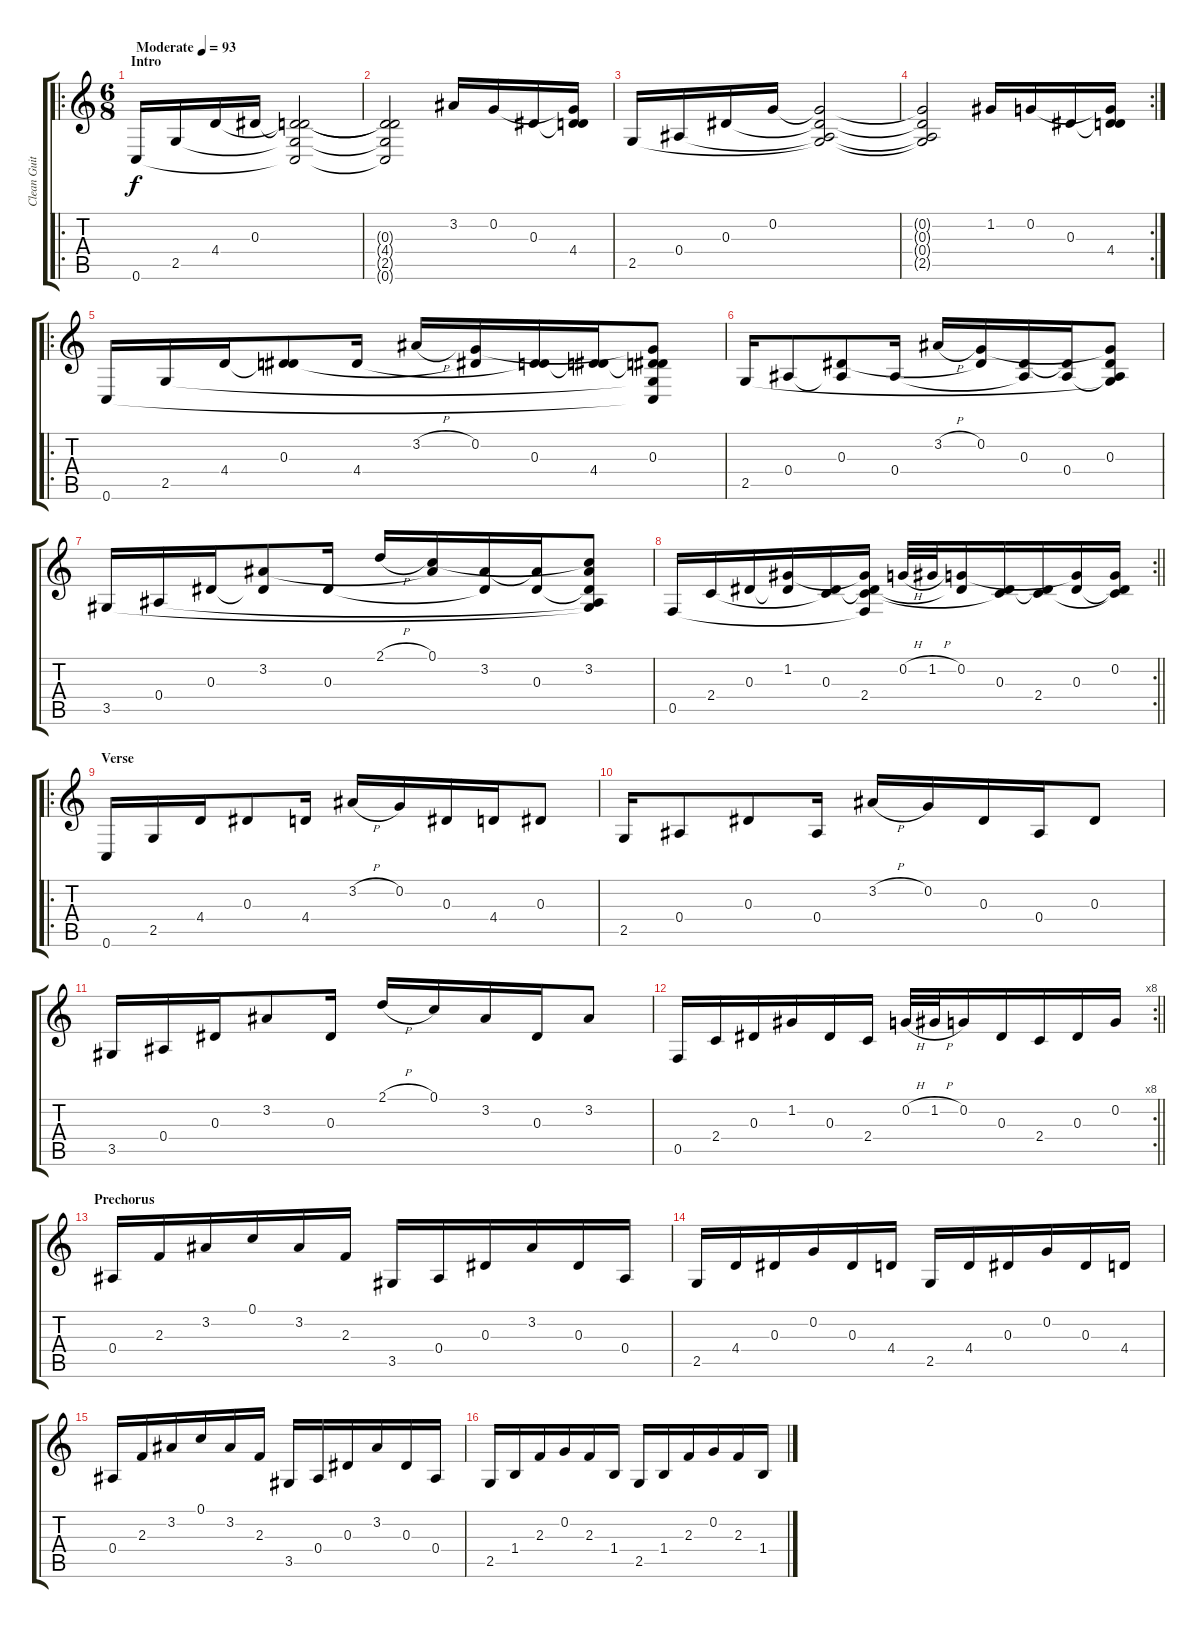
\track ("Clean Guitar" "Clean Guit") {instrument electricguitarclean}
\staff {score tabs}
\tuning (C4 G3 Eb3 Bb2 F2 C2) {hide}
\ro
\ts (6 8)
\section ("" "Intro")
\tempo (93 "Moderate")
\clef g2
\ks c
0.6.16{dy f instrument electricguitarclean} 2.5.16 4.4.16 0.3.16 (0.3{t} 4.4{t} 2.5{t} 0.6{t}).2 |
(0.3{t} 4.4{t} 2.5{t} 0.6{t}).2 3.2.16 0.2.16 0.3.16 (0.2{t} 0.3{t} 4.4).16 |
2.5.16 0.4.16 0.3.16 0.2.16 (0.2{t} 0.3{t} 0.4{t} 2.5{t}).2 |
\rc 2
(0.2{t} 0.3{t} 0.4{t} 2.5{t}).2 1.2.16 0.2.16 0.3.16 (0.2{t} 0.3{t} 4.4).16 |
\ro
0.6.16 2.5.16 4.4.16 (0.3 4.4{t}).8 4.4.16 3.2{h}.16 (0.2 0.3{t}).16 (0.3 4.4{t}).16 (0.3{t} 4.4).16 (0.2{t} 0.3 4.4{t} 2.5{t} 0.6{t}).8 |
2.5.16 0.4.8 (0.3 0.4{t}).8 0.4.16 3.2{h}.16 (0.2 0.3{t}).16 (0.3 0.4{t}).16 (0.3{t} 0.4).16 (0.2{t} 0.3 0.4{t} 2.5{t}).8 |
3.5.16 0.4.16 0.3.16 (3.2 0.3{t}).8 0.3.16 2.1{h}.16 (0.1 3.2{t}).16 (3.2 0.3{t}).16 (3.2{t} 0.3).16 (0.1{t} 3.2 0.3{t} 0.4{t} 3.5{t}).8 |
\rc 2
\barLineRight lightlight
0.5.16 2.4.16 0.3.16 (1.2 0.3{t}).16 (0.3 2.4{t}).16 (1.2{t} 0.3{t} 2.4 0.5{t}).16 0.2{h}.32 1.2{h}.32 (0.2 0.3{t}).16 (0.3 2.4{t}).16 (0.3{t} 2.4).16 (0.2{t} 0.3).16 (0.2 0.3{t} 2.4{t}).16 |
\ro
\section ("" "Verse")
0.6.16 2.5.16 4.4.16 0.3.8 4.4.16 3.2{h}.16 0.2.16 0.3.16 4.4.16 0.3.8 |
2.5.16 0.4.8 0.3.8 0.4.16 3.2{h}.16 0.2.16 0.3.16 0.4.16 0.3.8 |
3.5.16 0.4.16 0.3.16 3.2.8 0.3.16 2.1{h}.16 0.1.16 3.2.16 0.3.16 3.2.8 |
\rc 8
\barLineRight lightlight
0.5.16 2.4.16 0.3.16 1.2.16 0.3.16 2.4.16 0.2{h}.32 1.2{h}.32 0.2.16 0.3.16 2.4.16 0.3.16 0.2.16 |
\section ("" "Prechorus")
0.4.16 2.3.16 3.2.16 0.1.16 3.2.16 2.3.16 3.5.16 0.4.16 0.3.16 3.2.16 0.3.16 0.4.16 |
2.5.16 4.4.16 0.3.16 0.2.16 0.3.16 4.4.16 2.5.16 4.4.16 0.3.16 0.2.16 0.3.16 4.4.16 |
0.4.16 2.3.16 3.2.16 0.1.16 3.2.16 2.3.16 3.5.16 0.4.16 0.3.16 3.2.16 0.3.16 0.4.16 |
2.5.16 1.4.16 2.3.16 0.2.16 2.3.16 1.4.16 2.5.16 1.4.16 2.3.16 0.2.16 2.3.16 1.4.16
